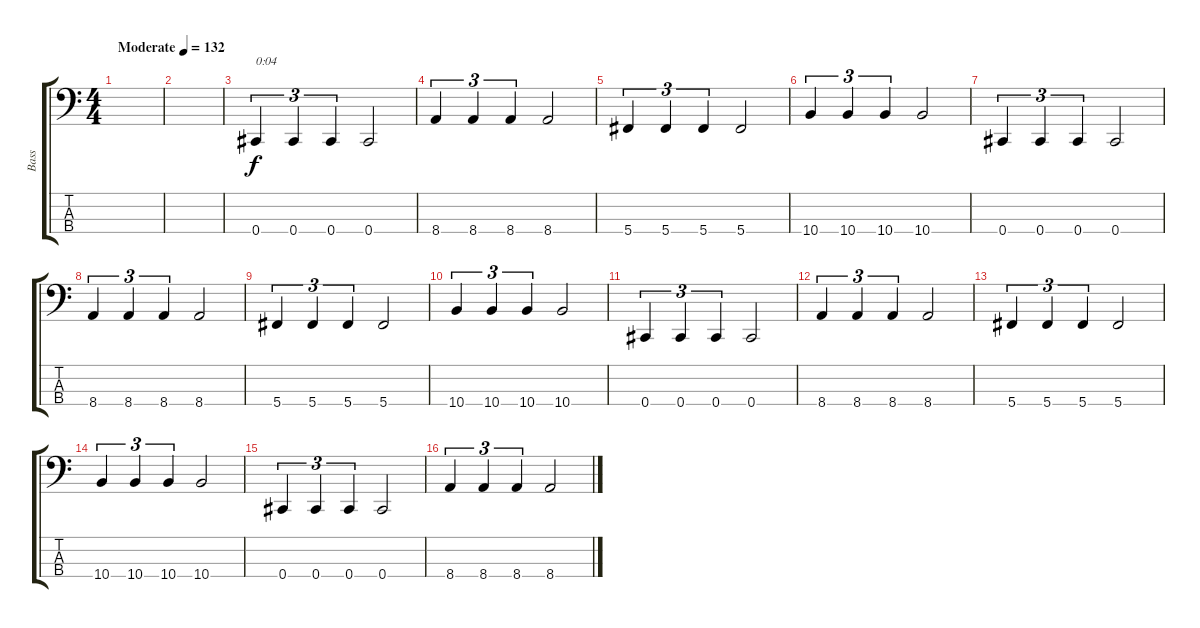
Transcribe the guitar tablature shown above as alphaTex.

\track ("Bass" "Bass") {instrument electricbasspick}
\staff {score tabs}
\tuning (Gb2 Db2 Ab1 Db1) {hide}
\ts (4 4)
\tempo (132 "Moderate")
\clef f4
\ks c
|
|
0.4.4{tu (3 2) txt "0:04"} 0.4.4{tu (3 2)} 0.4.4{tu (3 2)} 0.4.2 |
8.4.4{tu (3 2)} 8.4.4{tu (3 2)} 8.4.4{tu (3 2)} 8.4.2 |
5.4.4{tu (3 2)} 5.4.4{tu (3 2)} 5.4.4{tu (3 2)} 5.4.2 |
10.4.4{tu (3 2)} 10.4.4{tu (3 2)} 10.4.4{tu (3 2)} 10.4.2 |
0.4.4{tu (3 2)} 0.4.4{tu (3 2)} 0.4.4{tu (3 2)} 0.4.2 |
8.4.4{tu (3 2)} 8.4.4{tu (3 2)} 8.4.4{tu (3 2)} 8.4.2 |
5.4.4{tu (3 2)} 5.4.4{tu (3 2)} 5.4.4{tu (3 2)} 5.4.2 |
10.4.4{tu (3 2)} 10.4.4{tu (3 2)} 10.4.4{tu (3 2)} 10.4.2 |
0.4.4{tu (3 2)} 0.4.4{tu (3 2)} 0.4.4{tu (3 2)} 0.4.2 |
8.4.4{tu (3 2)} 8.4.4{tu (3 2)} 8.4.4{tu (3 2)} 8.4.2 |
5.4.4{tu (3 2)} 5.4.4{tu (3 2)} 5.4.4{tu (3 2)} 5.4.2 |
10.4.4{tu (3 2)} 10.4.4{tu (3 2)} 10.4.4{tu (3 2)} 10.4.2 |
0.4.4{tu (3 2)} 0.4.4{tu (3 2)} 0.4.4{tu (3 2)} 0.4.2 |
8.4.4{tu (3 2)} 8.4.4{tu (3 2)} 8.4.4{tu (3 2)} 8.4.2
